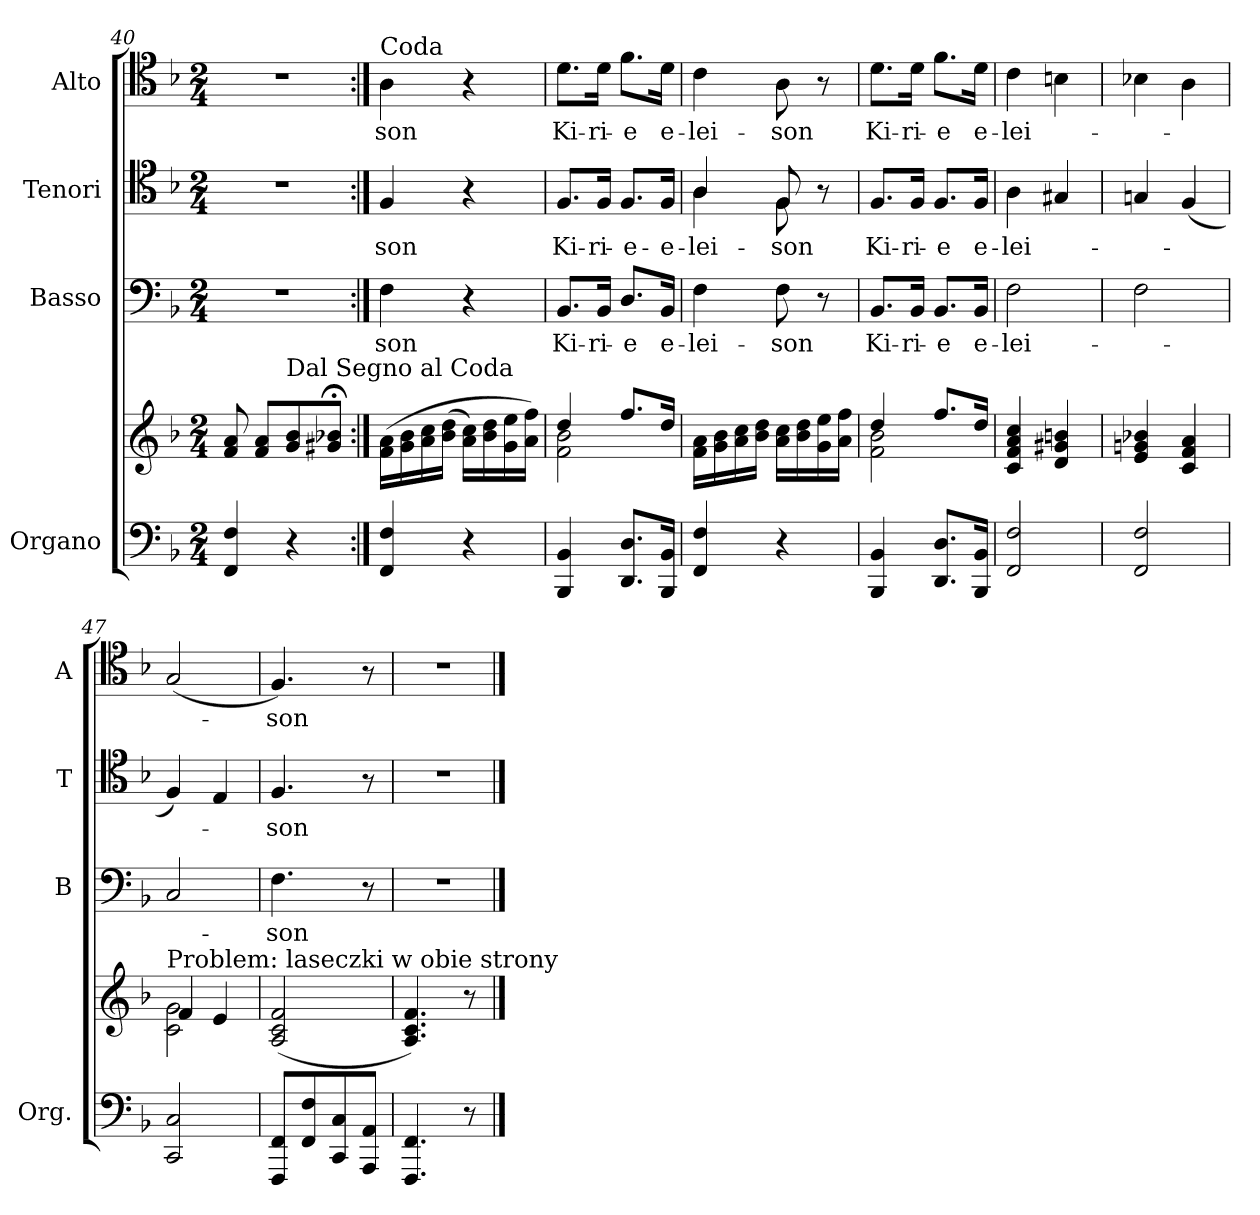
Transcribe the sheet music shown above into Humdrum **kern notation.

**kern	**kern	**kern	**text	**kern	**text	**kern	**text
*part4	*part4	*part3	*part3	*part2	*part2	*part1	*part1
*staff5	*staff4	*staff3	*staff3	*staff2	*staff2	*staff1	*staff1
*I"Organo	*	*I"Basso	*	*I"Tenori	*	*I"Alto	*
*I'Org.	*	*I'B	*	*I'T	*	*I'A	*
*clefF4	*clefG2	*clefF4	*	*clefC4	*	*clefC4	*
*k[b-]	*k[b-]	*k[b-]	*	*k[b-]	*	*k[b-]	*
*M2/4	*M2/4	*M2/4	*	*M2/4	*	*M2/4	*
=40	=40	=40	=40	=40	=40	=40	=40
4FF/ 4F/	8f/ 8a/	2r	.	2r	.	2r	.
.	8f/ 8a/L	.	.	.	.	.	.
!	!LO:TX:a:t=Dal Segno al Coda	!	!	!	!	!	!
4r	8g/ 8b-/	.	.	.	.	.	.
.	8g#X;</ 8b-X;</J	.	.	.	.	.	.
=41:|!	=41:|!	=41:|!	=41:|!	=41:|!	=41:|!	=41:|!	=41:|!
!	!	!	!	!	!	!LO:TX:a:t=Coda	!
4FF/ 4F/	(16f\ 16a\LL	4F\	son	4F/	son	4A\	son
.	16g\ 16b-\	.	.	.	.	.	.
.	16a\ 16cc\	.	.	.	.	.	.
.	(16b-\ 16dd\JJ	.	.	.	.	.	.
4r	16a\ 16cc\LL)	4r	.	4r	.	4r	.
.	16b-\ 16dd\	.	.	.	.	.	.
.	16g\ 16ee\	.	.	.	.	.	.
.	16a\ 16ff\JJ)	.	.	.	.	.	.
=42	=42	=42	=42	=42	=42	=42	=42
*	*^	*	*	*	*	*	*
4BBB-/ 4BB-/	2f\ 2b-\	4dd/	8.BB-/L	Ki-	8.F/L	Ki-	8.d\L	Ki-
.	.	.	16BB-/Jk	-ri-	16F/Jk	-ri-	16d\Jk	-ri-
8.DD/ 8.D/L	.	8.ff/L	8.D/L	-e	8.F/L	-e-	8.f\L	-e
16BBB-/ 16BB-/Jk	.	16dd/Jk	16BB-/Jk	e-	16F/Jk	e-	16d\Jk	e-
*	*v	*v	*	*	*	*	*	*
=43	=43	=43	=43	=43	=43	=43	=43
*	*	*	*	*^	*	*	*
4FF/ 4F/	16f\ 16a\LL	4F\	-lei-	4A/	4A\	-lei-	4c\	-lei-
.	16g\ 16b-\	.	.	.	.	.	.	.
.	16a\ 16cc\	.	.	.	.	.	.	.
.	16b-\ 16dd\JJ	.	.	.	.	.	.	.
4r	16a\ 16cc\LL	8F\	-son	8F/	8F\	-son	8A\	-son
.	16b-\ 16dd\	.	.	.	.	.	.	.
.	16g\ 16ee\	8r	.	8r	8ryy	.	8r	.
.	16a\ 16ff\JJ	.	.	.	.	.	.	.
*	*	*	*	*v	*v	*	*	*
=44	=44	=44	=44	=44	=44	=44	=44
*	*^	*	*	*	*	*	*
4BBB-/ 4BB-/	2f\ 2b-\	4dd/	8.BB-/L	Ki-	8.F/L	Ki-	8.d\L	Ki-
.	.	.	16BB-/Jk	-ri-	16F/Jk	-ri-	16d\Jk	-ri-
8.DD/ 8.D/L	.	8.ff/L	8.BB-/L	-e	8.F/L	-e	8.f\L	-e
16BBB-/ 16BB-/Jk	.	16dd/Jk	16BB-/Jk	e-	16F/Jk	e-	16d\Jk	e-
*	*v	*v	*	*	*	*	*	*
=45	=45	=45	=45	=45	=45	=45	=45
2FF/ 2F/	4c/ 4f/ 4a/ 4cc/	2F\	-lei-	4A\	-lei-	4c\	-lei-
.	4d/ 4g#X/ 4bn/	.	.	4G#X/	.	4Bn\	.
=46	=46	=46	=46	=46	=46	=46	=46
2FF/ 2F/	4e/ 4gn/ 4b-X/	2F\	.	4Gn/	.	4B-X\	.
.	4c/ 4f/ 4a/	.	.	(4F/	.	4A\	.
=47	=47	=47	=47	=47	=47	=47	=47
*	*^	*	*	*	*	*	*
!	!LO:TX:a:t=Problem&colon; laseczki w obie strony	!	!	!	!	!	!	!
2CC/ 2C/	2c\ 2g\	4f/	2C/	.	4F/)	.	(2G/	.
.	.	4e/	.	.	4E/	.	.	.
*	*v	*v	*	*	*	*	*	*
=48	=48	=48	=48	=48	=48	=48	=48
8FFF/ 8FF/L	(2A/ 2c/ 2f/	4.F\	-son	4.F/	-son	4.F/)	-son
8FF/ 8F/	.	.	.	.	.	.	.
8CC/ 8C/	.	.	.	.	.	.	.
8AAA/ 8AA/J	.	8r	.	8r	.	8r	.
=49	=49	=49	=49	=49	=49	=49	=49
4.FFF/ 4.FF/	4.A/ 4.c/ 4.f/)	2r	.	2r	.	2r	.
8r	8r	.	.	.	.	.	.
==	==	==	==	==	==	==	==
*-	*-	*-	*-	*-	*-	*-	*-
